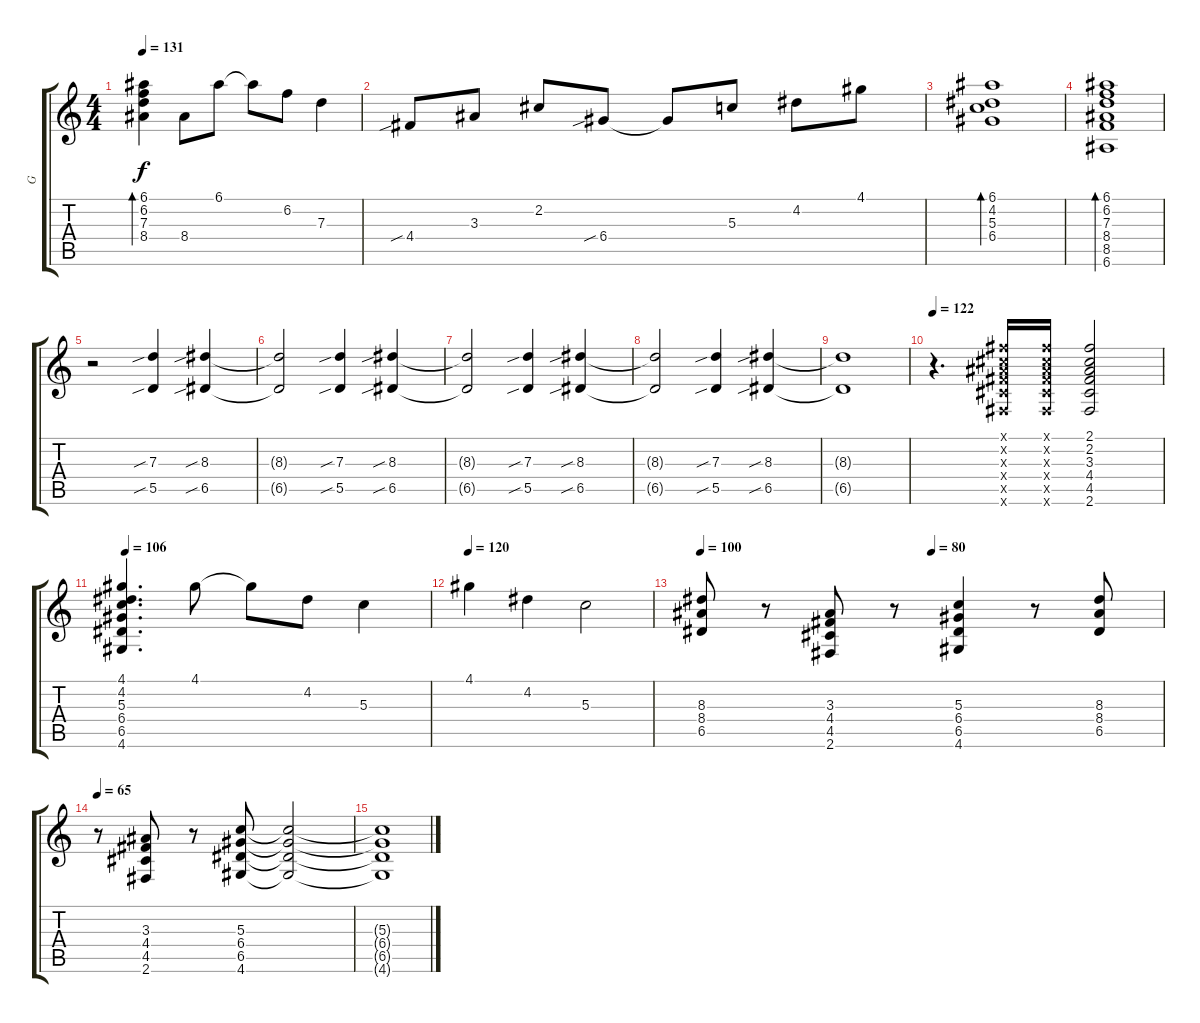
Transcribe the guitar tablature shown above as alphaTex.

\track ("G" "G") {instrument overdrivenguitar}
\staff {score tabs}
\tuning (E4 B3 G3 D3 A2 E2) {hide}
\ts (4 4)
\tempo 131
\clef g2
\ks c
(6.1 6.2 7.3 8.4).4{bd 30 dy f} 8.4.8 6.1.8 6.1{t}.8 6.2.8 7.3.4 |
4.4{sib}.8 3.3.8 2.2.8 6.4{sib}.8 6.4{t}.8 5.3.8 4.2.8 4.1.8 |
(6.1 4.2 5.3 6.4).1{bd 30} |
(6.1 6.2 7.3 8.4 8.5 6.6).1{bd 30} |
r.2 (7.3{sib} 5.5{sib}).4 (8.3{sib} 6.5{sib}).4 |
(8.3{t} 6.5{t}).2 (7.3{sib} 5.5{sib}).4 (8.3{sib} 6.5{sib}).4 |
(8.3{t} 6.5{t}).2 (7.3{sib} 5.5{sib}).4 (8.3{sib} 6.5{sib}).4 |
(8.3{t} 6.5{t}).2 (7.3{sib} 5.5{sib}).4 (8.3{sib} 6.5{sib}).4 |
(8.3{t} 6.5{t}).1 |
\tempo 122
r.4{d} (2.1{x} 2.2{x} 3.3{x} 4.4{x} 4.5{x} 2.6{x}).16 (2.1{x} 2.2{x} 3.3{x} 4.4{x} 4.5{x} 2.6{x}).16 (2.1 2.2 3.3 4.4 4.5 2.6).2 |
\tempo 106
(4.1 4.2 5.3 6.4 6.5 4.6).4{d} 4.1.8 4.1{t}.8 4.2.8 5.3.4 |
\tempo 90
\tempo 120
4.1.4 4.2.4 5.3.2 |
\tempo 98
\tempo 100
\tempo (80 0.5)
(8.3 8.4 6.5).8 r.8 (3.3 4.4 4.5 2.6).8 r.8 (5.3 6.4 6.5 4.6).4 r.8 (8.3 8.4 6.5).8 |
\tempo 90
\tempo 80
\tempo 65
r.8 (3.3 4.4 4.5 2.6).8 r.8 (5.3 6.4 6.5 4.6).8 (5.3{t} 6.4{t} 6.5{t} 4.6{t}).2 |
(5.3{t} 6.4{t} 6.5{t} 4.6{t}).1
